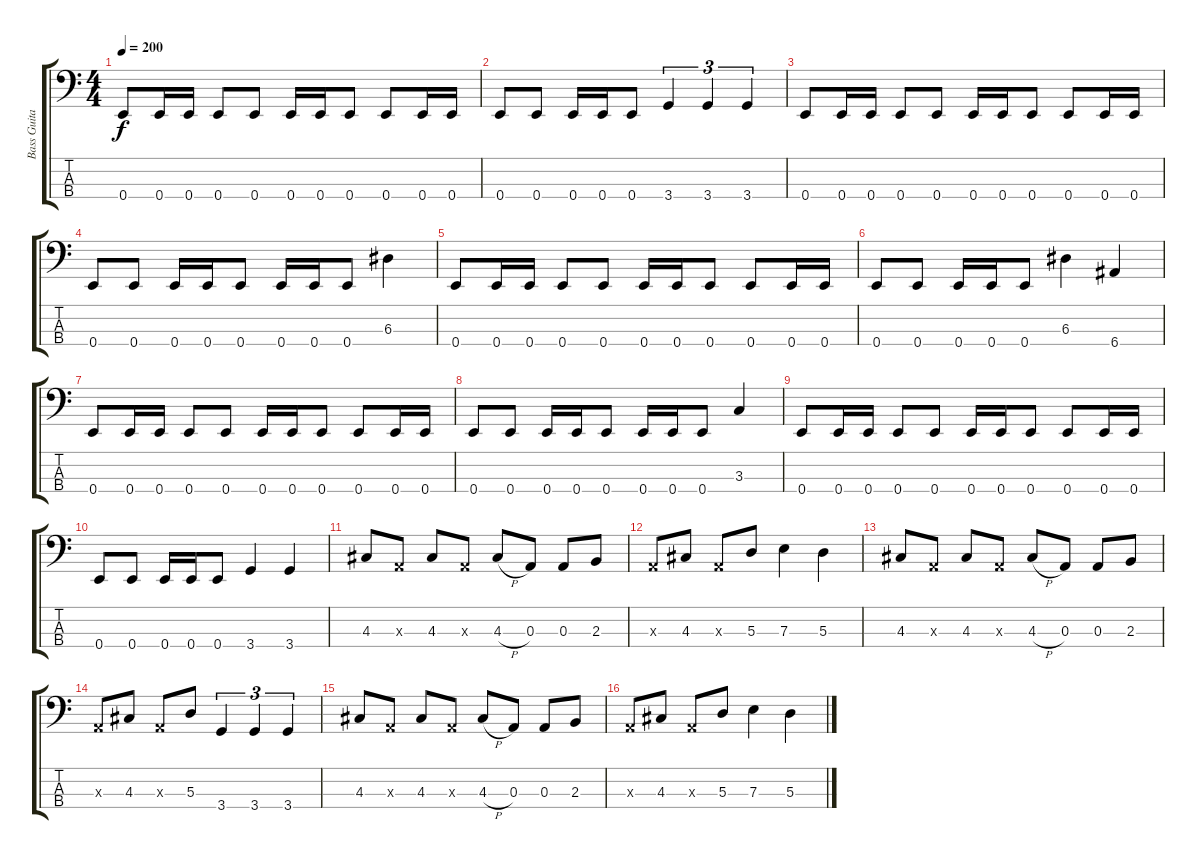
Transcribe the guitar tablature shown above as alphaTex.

\track ("Bass Guitar" "Bass Guita") {instrument electricbassfinger}
\staff {score tabs}
\tuning (G2 D2 A1 E1) {hide}
\ts (4 4)
\tempo 200
\clef f4
\ks c
0.4.8{dy f} 0.4.16 0.4.16 0.4.8 0.4.8 0.4.16 0.4.16 0.4.8 0.4.8 0.4.16 0.4.16 |
0.4.8 0.4.8 0.4.16 0.4.16 0.4.8 3.4.4{tu (3 2)} 3.4.4{tu (3 2)} 3.4.4{tu (3 2)} |
0.4.8 0.4.16 0.4.16 0.4.8 0.4.8 0.4.16 0.4.16 0.4.8 0.4.8 0.4.16 0.4.16 |
0.4.8 0.4.8 0.4.16 0.4.16 0.4.8 0.4.16 0.4.16 0.4.8 6.3.4 |
0.4.8 0.4.16 0.4.16 0.4.8 0.4.8 0.4.16 0.4.16 0.4.8 0.4.8 0.4.16 0.4.16 |
0.4.8 0.4.8 0.4.16 0.4.16 0.4.8 6.3.4 6.4.4 |
0.4.8 0.4.16 0.4.16 0.4.8 0.4.8 0.4.16 0.4.16 0.4.8 0.4.8 0.4.16 0.4.16 |
0.4.8 0.4.8 0.4.16 0.4.16 0.4.8 0.4.16 0.4.16 0.4.8 3.3.4 |
0.4.8 0.4.16 0.4.16 0.4.8 0.4.8 0.4.16 0.4.16 0.4.8 0.4.8 0.4.16 0.4.16 |
0.4.8 0.4.8 0.4.16 0.4.16 0.4.8 3.4.4 3.4.4 |
4.3.8 0.3{x}.8 4.3.8 0.3{x}.8 4.3{h}.8 0.3.8 0.3.8 2.3.8 |
0.3{x}.8 4.3.8 0.3{x}.8 5.3.8 7.3.4 5.3.4 |
4.3.8 0.3{x}.8 4.3.8 0.3{x}.8 4.3{h}.8 0.3.8 0.3.8 2.3.8 |
0.3{x}.8 4.3.8 0.3{x}.8 5.3.8 3.4.4{tu (3 2)} 3.4.4{tu (3 2)} 3.4.4{tu (3 2)} |
4.3.8 0.3{x}.8 4.3.8 0.3{x}.8 4.3{h}.8 0.3.8 0.3.8 2.3.8 |
0.3{x}.8 4.3.8 0.3{x}.8 5.3.8 7.3.4 5.3.4
